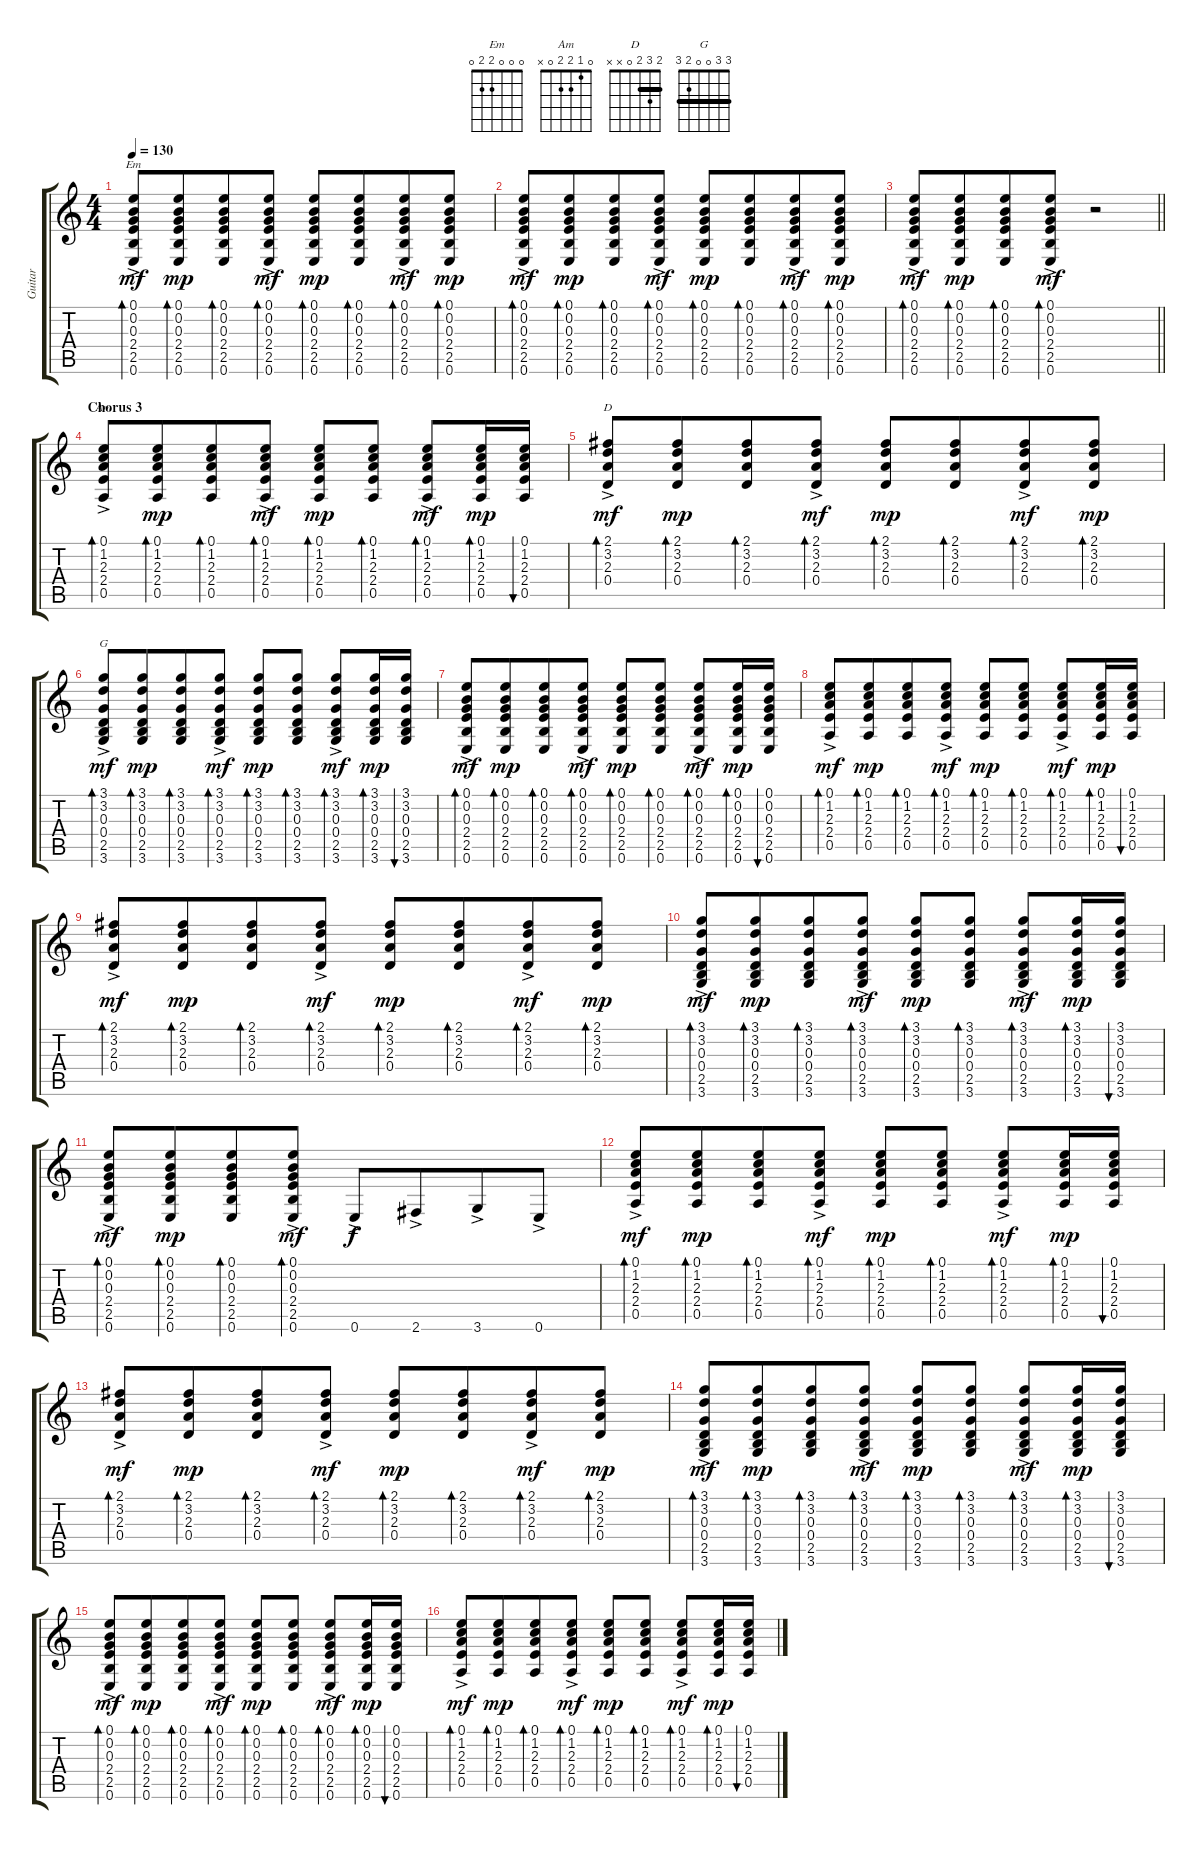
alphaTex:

\track ("Guitar" "Guitar") {instrument acousticguitarsteel}
\staff {score tabs}
\tuning (E4 B3 G3 D3 A2 E2) {hide}
\chord ("Em" 0 0 0 2 2 0)
\chord ("Am" 0 1 2 2 0 x)
\chord ("D" 2 3 2 0 x x) {barre 2}
\chord ("G" 3 3 0 0 2 3) {barre 3}
\ts (4 4)
\tempo 130
\clef g2
\ks aminor
(0.1{ac} 0.2{ac} 0.3{ac} 2.4{ac} 2.5{ac} 0.6{ac}).8{bd 30 ch "Em" dy mf} (0.1 0.2 0.3 2.4 2.5 0.6).8{bd 30 dy mp beam merge} (0.1 0.2 0.3 2.4 2.5 0.6).8{bd 30} (0.1{ac} 0.2{ac} 0.3{ac} 2.4{ac} 2.5{ac} 0.6{ac}).8{bd 30 dy mf} (0.1 0.2 0.3 2.4 2.5 0.6).8{bd 30 dy mp} (0.1 0.2 0.3 2.4 2.5 0.6).8{bd 30 beam merge} (0.1{ac} 0.2{ac} 0.3{ac} 2.4{ac} 2.5{ac} 0.6{ac}).8{bd 30 dy mf} (0.1 0.2 0.3 2.4 2.5 0.6).8{bd 30 dy mp} |
(0.1{ac} 0.2{ac} 0.3{ac} 2.4{ac} 2.5{ac} 0.6{ac}).8{bd 30 dy mf} (0.1 0.2 0.3 2.4 2.5 0.6).8{bd 30 dy mp beam merge} (0.1 0.2 0.3 2.4 2.5 0.6).8{bd 30} (0.1{ac} 0.2{ac} 0.3{ac} 2.4{ac} 2.5{ac} 0.6{ac}).8{bd 30 dy mf} (0.1 0.2 0.3 2.4 2.5 0.6).8{bd 30 dy mp} (0.1 0.2 0.3 2.4 2.5 0.6).8{bd 30 beam merge} (0.1{ac} 0.2{ac} 0.3{ac} 2.4{ac} 2.5{ac} 0.6{ac}).8{bd 30 dy mf} (0.1 0.2 0.3 2.4 2.5 0.6).8{bd 30 dy mp} |
\barLineRight lightlight
(0.1{ac} 0.2{ac} 0.3{ac} 2.4{ac} 2.5{ac} 0.6{ac}).8{bd 30 dy mf} (0.1 0.2 0.3 2.4 2.5 0.6).8{bd 30 dy mp beam merge} (0.1 0.2 0.3 2.4 2.5 0.6).8{bd 30} (0.1{ac} 0.2{ac} 0.3{ac} 2.4{ac} 2.5{ac} 0.6{ac}).8{bd 30 dy mf} r.2 |
\section ("" "Chorus 3")
(0.1{ac} 1.2{ac} 2.3{ac} 2.4{ac} 0.5{ac}).8{bd 30 ch "Am"} (0.1 1.2 2.3 2.4 0.5).8{bd 30 dy mp beam merge} (0.1 1.2 2.3 2.4 0.5).8{bd 30} (0.1{ac} 1.2{ac} 2.3{ac} 2.4{ac} 0.5{ac}).8{bd 30 dy mf} (0.1 1.2 2.3 2.4 0.5).8{bd 30 dy mp} (0.1 1.2 2.3 2.4 0.5).8{bd 30} (0.1{ac} 1.2{ac} 2.3{ac} 2.4{ac} 0.5{ac}).8{bd 30 dy mf} (0.1 1.2 2.3 2.4 0.5).16{bd 30 dy mp} (0.1 1.2 2.3 2.4 0.5).16{bu 30} |
(2.1{ac} 3.2{ac} 2.3{ac} 0.4{ac}).8{bd 30 ch "D" dy mf} (2.1 3.2 2.3 0.4).8{bd 30 dy mp beam merge} (2.1 3.2 2.3 0.4).8{bd 30} (2.1{ac} 3.2{ac} 2.3{ac} 0.4{ac}).8{bd 30 dy mf} (2.1 3.2 2.3 0.4).8{bd 30 dy mp} (2.1 3.2 2.3 0.4).8{bd 30 beam merge} (2.1{ac} 3.2{ac} 2.3{ac} 0.4{ac}).8{bd 30 dy mf} (2.1 3.2 2.3 0.4).8{bd 30 dy mp} |
(3.1{ac} 3.2{ac} 0.3{ac} 0.4{ac} 2.5{ac} 3.6{ac}).8{bd 30 ch "G" dy mf} (3.1 3.2 0.3 0.4 2.5 3.6).8{bd 30 dy mp beam merge} (3.1 3.2 0.3 0.4 2.5 3.6).8{bd 30} (3.1{ac} 3.2{ac} 0.3{ac} 0.4{ac} 2.5{ac} 3.6{ac}).8{bd 30 dy mf} (3.1 3.2 0.3 0.4 2.5 3.6).8{bd 30 dy mp} (3.1 3.2 0.3 0.4 2.5 3.6).8{bd 30} (3.1{ac} 3.2{ac} 0.3{ac} 0.4{ac} 2.5{ac} 3.6{ac}).8{bd 30 dy mf} (3.1 3.2 0.3 0.4 2.5 3.6).16{bd 30 dy mp} (3.1 3.2 0.3 0.4 2.5 3.6).16{bu 30} |
(0.1{ac} 0.2{ac} 0.3{ac} 2.4{ac} 2.5{ac} 0.6{ac}).8{bd 30 dy mf} (0.1 0.2 0.3 2.4 2.5 0.6).8{bd 30 dy mp beam merge} (0.1 0.2 0.3 2.4 2.5 0.6).8{bd 30} (0.1{ac} 0.2{ac} 0.3{ac} 2.4{ac} 2.5{ac} 0.6{ac}).8{bd 30 dy mf} (0.1 0.2 0.3 2.4 2.5 0.6).8{bd 30 dy mp} (0.1 0.2 0.3 2.4 2.5 0.6).8{bd 30} (0.1{ac} 0.2{ac} 0.3{ac} 2.4{ac} 2.5{ac} 0.6{ac}).8{bd 30 dy mf} (0.1 0.2 0.3 2.4 2.5 0.6).16{bd 30 dy mp} (0.1 0.2 0.3 2.4 2.5 0.6).16{bu 30} |
(0.1{ac} 1.2{ac} 2.3{ac} 2.4{ac} 0.5{ac}).8{bd 30 dy mf} (0.1 1.2 2.3 2.4 0.5).8{bd 30 dy mp beam merge} (0.1 1.2 2.3 2.4 0.5).8{bd 30} (0.1{ac} 1.2{ac} 2.3{ac} 2.4{ac} 0.5{ac}).8{bd 30 dy mf} (0.1 1.2 2.3 2.4 0.5).8{bd 30 dy mp} (0.1 1.2 2.3 2.4 0.5).8{bd 30} (0.1{ac} 1.2{ac} 2.3{ac} 2.4{ac} 0.5{ac}).8{bd 30 dy mf} (0.1 1.2 2.3 2.4 0.5).16{bd 30 dy mp} (0.1 1.2 2.3 2.4 0.5).16{bu 30} |
(2.1{ac} 3.2{ac} 2.3{ac} 0.4{ac}).8{bd 30 dy mf} (2.1 3.2 2.3 0.4).8{bd 30 dy mp beam merge} (2.1 3.2 2.3 0.4).8{bd 30} (2.1{ac} 3.2{ac} 2.3{ac} 0.4{ac}).8{bd 30 dy mf} (2.1 3.2 2.3 0.4).8{bd 30 dy mp} (2.1 3.2 2.3 0.4).8{bd 30 beam merge} (2.1{ac} 3.2{ac} 2.3{ac} 0.4{ac}).8{bd 30 dy mf} (2.1 3.2 2.3 0.4).8{bd 30 dy mp} |
(3.1{ac} 3.2{ac} 0.3{ac} 0.4{ac} 2.5{ac} 3.6{ac}).8{bd 30 dy mf} (3.1 3.2 0.3 0.4 2.5 3.6).8{bd 30 dy mp beam merge} (3.1 3.2 0.3 0.4 2.5 3.6).8{bd 30} (3.1{ac} 3.2{ac} 0.3{ac} 0.4{ac} 2.5{ac} 3.6{ac}).8{bd 30 dy mf} (3.1 3.2 0.3 0.4 2.5 3.6).8{bd 30 dy mp} (3.1 3.2 0.3 0.4 2.5 3.6).8{bd 30} (3.1{ac} 3.2{ac} 0.3{ac} 0.4{ac} 2.5{ac} 3.6{ac}).8{bd 30 dy mf} (3.1 3.2 0.3 0.4 2.5 3.6).16{bd 30 dy mp} (3.1 3.2 0.3 0.4 2.5 3.6).16{bu 30} |
(0.1{ac} 0.2{ac} 0.3{ac} 2.4{ac} 2.5{ac} 0.6{ac}).8{bd 30 dy mf} (0.1 0.2 0.3 2.4 2.5 0.6).8{bd 30 dy mp beam merge} (0.1 0.2 0.3 2.4 2.5 0.6).8{bd 30} (0.1{ac} 0.2{ac} 0.3{ac} 2.4{ac} 2.5{ac} 0.6{ac}).8{bd 30 dy mf} 0.6{ac}.8{dy f} 2.6{ac}.8{beam merge} 3.6{ac}.8 0.6{ac}.8 |
(0.1{ac} 1.2{ac} 2.3{ac} 2.4{ac} 0.5{ac}).8{bd 30 dy mf} (0.1 1.2 2.3 2.4 0.5).8{bd 30 dy mp beam merge} (0.1 1.2 2.3 2.4 0.5).8{bd 30} (0.1{ac} 1.2{ac} 2.3{ac} 2.4{ac} 0.5{ac}).8{bd 30 dy mf} (0.1 1.2 2.3 2.4 0.5).8{bd 30 dy mp} (0.1 1.2 2.3 2.4 0.5).8{bd 30} (0.1{ac} 1.2{ac} 2.3{ac} 2.4{ac} 0.5{ac}).8{bd 30 dy mf} (0.1 1.2 2.3 2.4 0.5).16{bd 30 dy mp} (0.1 1.2 2.3 2.4 0.5).16{bu 30} |
(2.1{ac} 3.2{ac} 2.3{ac} 0.4{ac}).8{bd 30 dy mf} (2.1 3.2 2.3 0.4).8{bd 30 dy mp beam merge} (2.1 3.2 2.3 0.4).8{bd 30} (2.1{ac} 3.2{ac} 2.3{ac} 0.4{ac}).8{bd 30 dy mf} (2.1 3.2 2.3 0.4).8{bd 30 dy mp} (2.1 3.2 2.3 0.4).8{bd 30 beam merge} (2.1{ac} 3.2{ac} 2.3{ac} 0.4{ac}).8{bd 30 dy mf} (2.1 3.2 2.3 0.4).8{bd 30 dy mp} |
(3.1{ac} 3.2{ac} 0.3{ac} 0.4{ac} 2.5{ac} 3.6{ac}).8{bd 30 dy mf} (3.1 3.2 0.3 0.4 2.5 3.6).8{bd 30 dy mp beam merge} (3.1 3.2 0.3 0.4 2.5 3.6).8{bd 30} (3.1{ac} 3.2{ac} 0.3{ac} 0.4{ac} 2.5{ac} 3.6{ac}).8{bd 30 dy mf} (3.1 3.2 0.3 0.4 2.5 3.6).8{bd 30 dy mp} (3.1 3.2 0.3 0.4 2.5 3.6).8{bd 30} (3.1{ac} 3.2{ac} 0.3{ac} 0.4{ac} 2.5{ac} 3.6{ac}).8{bd 30 dy mf} (3.1 3.2 0.3 0.4 2.5 3.6).16{bd 30 dy mp} (3.1 3.2 0.3 0.4 2.5 3.6).16{bu 30} |
(0.1{ac} 0.2{ac} 0.3{ac} 2.4{ac} 2.5{ac} 0.6{ac}).8{bd 30 dy mf} (0.1 0.2 0.3 2.4 2.5 0.6).8{bd 30 dy mp beam merge} (0.1 0.2 0.3 2.4 2.5 0.6).8{bd 30} (0.1{ac} 0.2{ac} 0.3{ac} 2.4{ac} 2.5{ac} 0.6{ac}).8{bd 30 dy mf} (0.1 0.2 0.3 2.4 2.5 0.6).8{bd 30 dy mp} (0.1 0.2 0.3 2.4 2.5 0.6).8{bd 30} (0.1{ac} 0.2{ac} 0.3{ac} 2.4{ac} 2.5{ac} 0.6{ac}).8{bd 30 dy mf} (0.1 0.2 0.3 2.4 2.5 0.6).16{bd 30 dy mp} (0.1 0.2 0.3 2.4 2.5 0.6).16{bu 30} |
(0.1{ac} 1.2{ac} 2.3{ac} 2.4{ac} 0.5{ac}).8{bd 30 dy mf} (0.1 1.2 2.3 2.4 0.5).8{bd 30 dy mp beam merge} (0.1 1.2 2.3 2.4 0.5).8{bd 30} (0.1{ac} 1.2{ac} 2.3{ac} 2.4{ac} 0.5{ac}).8{bd 30 dy mf} (0.1 1.2 2.3 2.4 0.5).8{bd 30 dy mp} (0.1 1.2 2.3 2.4 0.5).8{bd 30} (0.1{ac} 1.2{ac} 2.3{ac} 2.4{ac} 0.5{ac}).8{bd 30 dy mf} (0.1 1.2 2.3 2.4 0.5).16{bd 30 dy mp} (0.1 1.2 2.3 2.4 0.5).16{bu 30}
